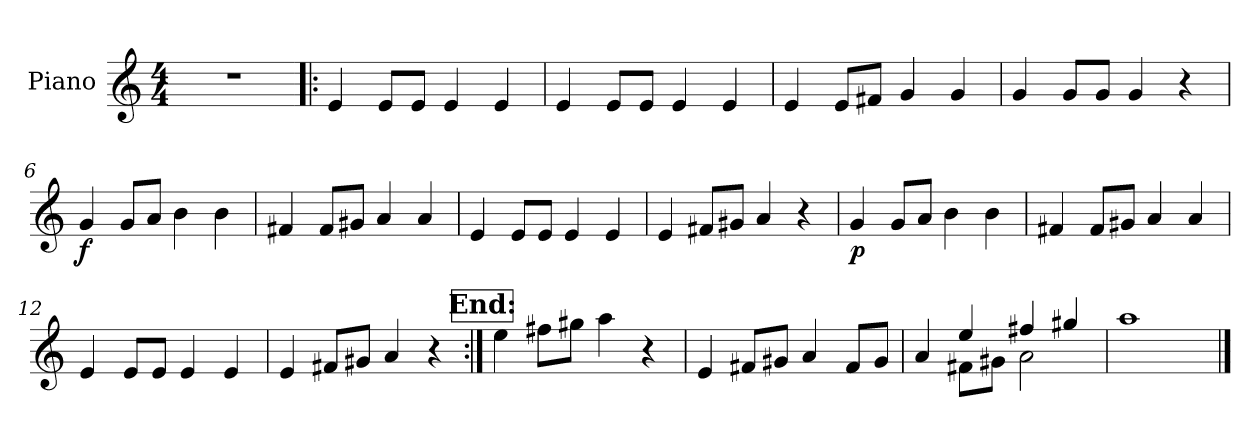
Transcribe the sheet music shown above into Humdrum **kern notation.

**kern	**dynam
*part1	*part1
*staff1	*staff1
*I"Piano	*
*I'Pno	*
*clefG2	*
*k[]	*
*C:	*
*M4/4	*
=1	=1
1r	.
=2!|:	=2!|:
4e/	.
8e/L	.
8e/J	.
4e/	.
4e/	.
=3	=3
4e/	.
8e/L	.
8e/J	.
4e/	.
4e/	.
=4	=4
4e/	.
8e/L	.
8f#X/J	.
4g/	.
4g/	.
=5	=5
4g/	.
8g/L	.
8g/J	.
4g/	.
4r	.
!!LO:LB:g=z
=6	=6
!	!LO:DY:b
4g/	f
8g/L	.
8a/J	.
4b\	.
4b\	.
=7	=7
4f#X/	.
8f#/L	.
8g#X/J	.
4a/	.
4a/	.
=8	=8
4e/	.
8e/L	.
8e/J	.
4e/	.
4e/	.
=9	=9
4e/	.
8f#X/L	.
8g#X/J	.
4a/	.
4r	.
!!LO:LB:g=z
=10	=10
!	!LO:DY:b
4g/	p
8g/L	.
8a/J	.
4b\	.
4b\	.
=11	=11
4f#X/	.
8f#/L	.
8g#X/J	.
4a/	.
4a/	.
=12	=12
4e/	.
8e/L	.
8e/J	.
4e/	.
4e/	.
=13	=13
4e/	.
8f#X/L	.
8g#X/J	.
4a/	.
4r	.
!!LO:LB:g=z
!!LO:REH:place=s1:a:t=End&colon;
=14:|!	=14:|!
4ee\	.
8ff#X\L	.
8gg#X\J	.
4aa\	.
4r	.
=15	=15
4e/	.
8f#X/L	.
8g#X/J	.
4a/	.
8f#/L	.
8g#/J	.
=16	=16
*^	*
4a/	4ryy	.
4ee/	8f#X\L	.
.	8g#X\J	.
4ff#X/	2a\	.
4gg#X/	.	.
*v	*v	*
=17	=17
1aa	.
==	==
*-	*-
